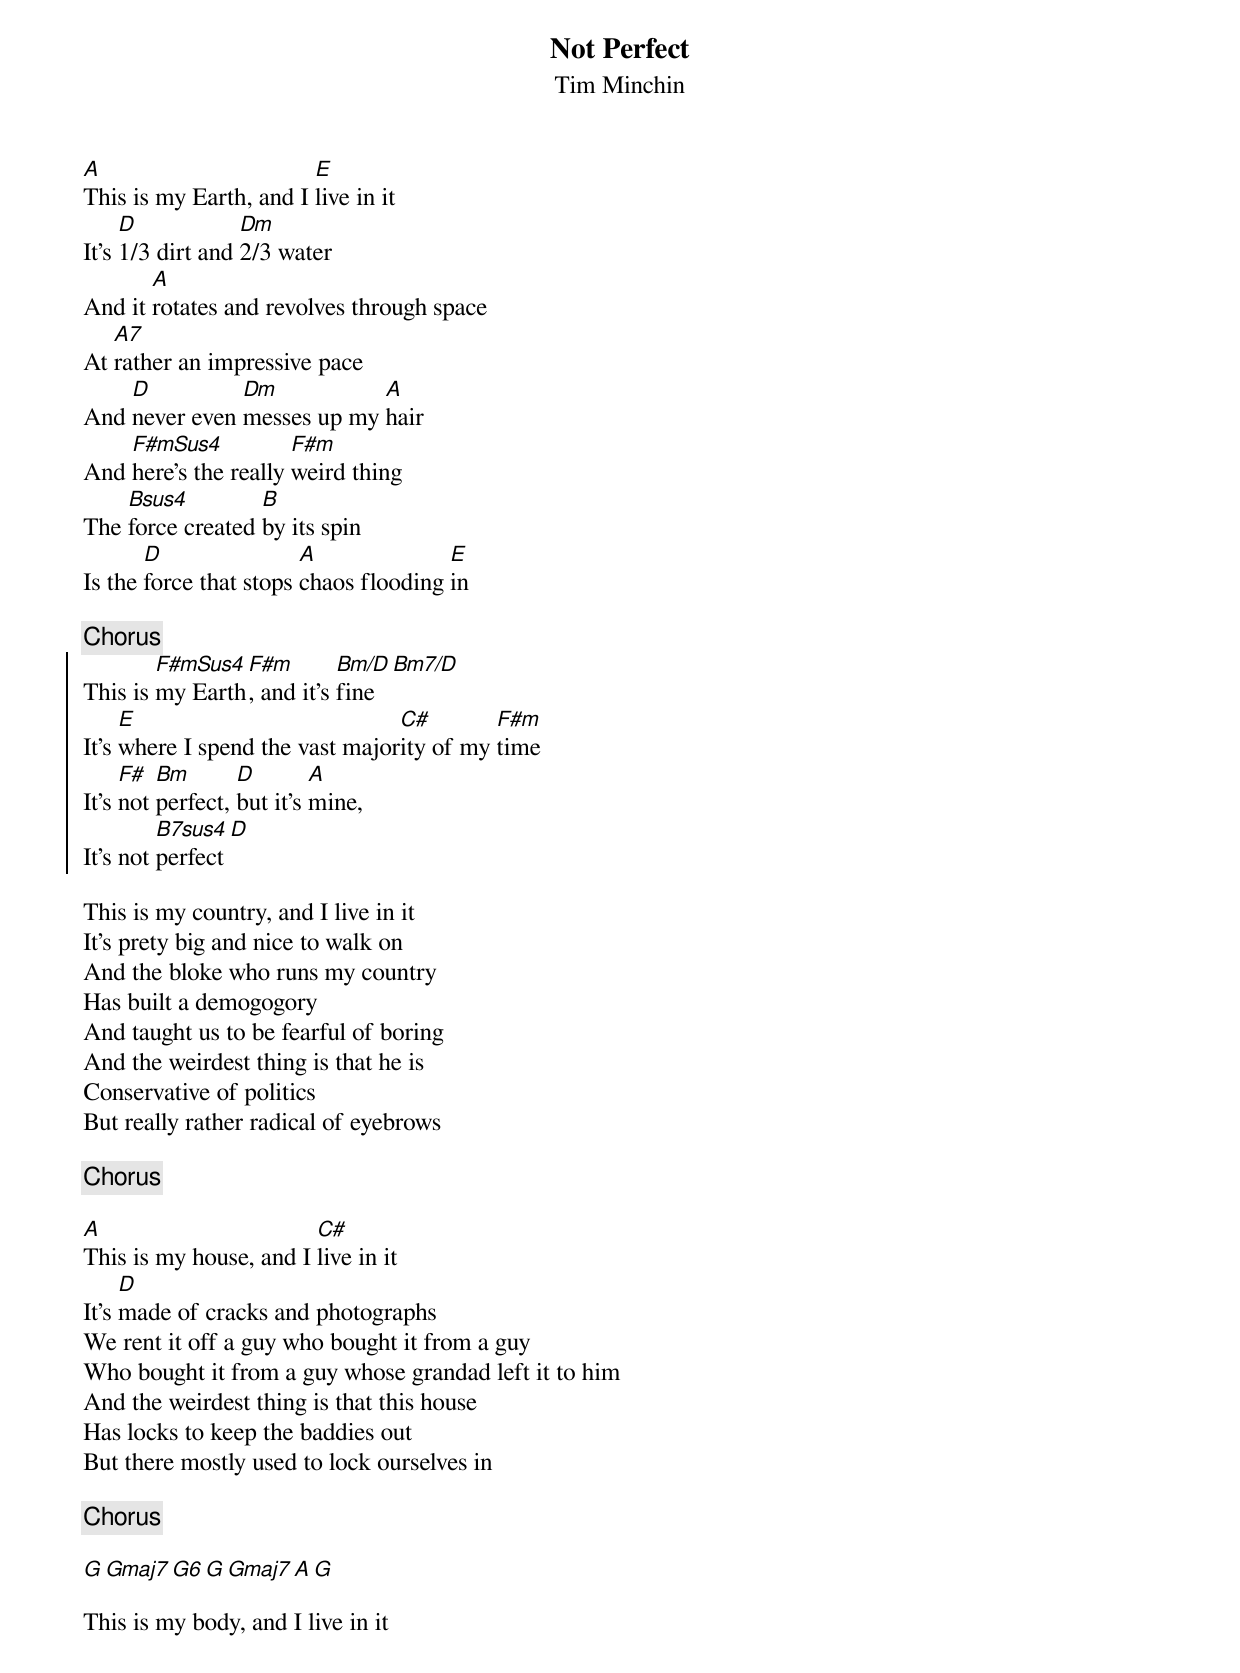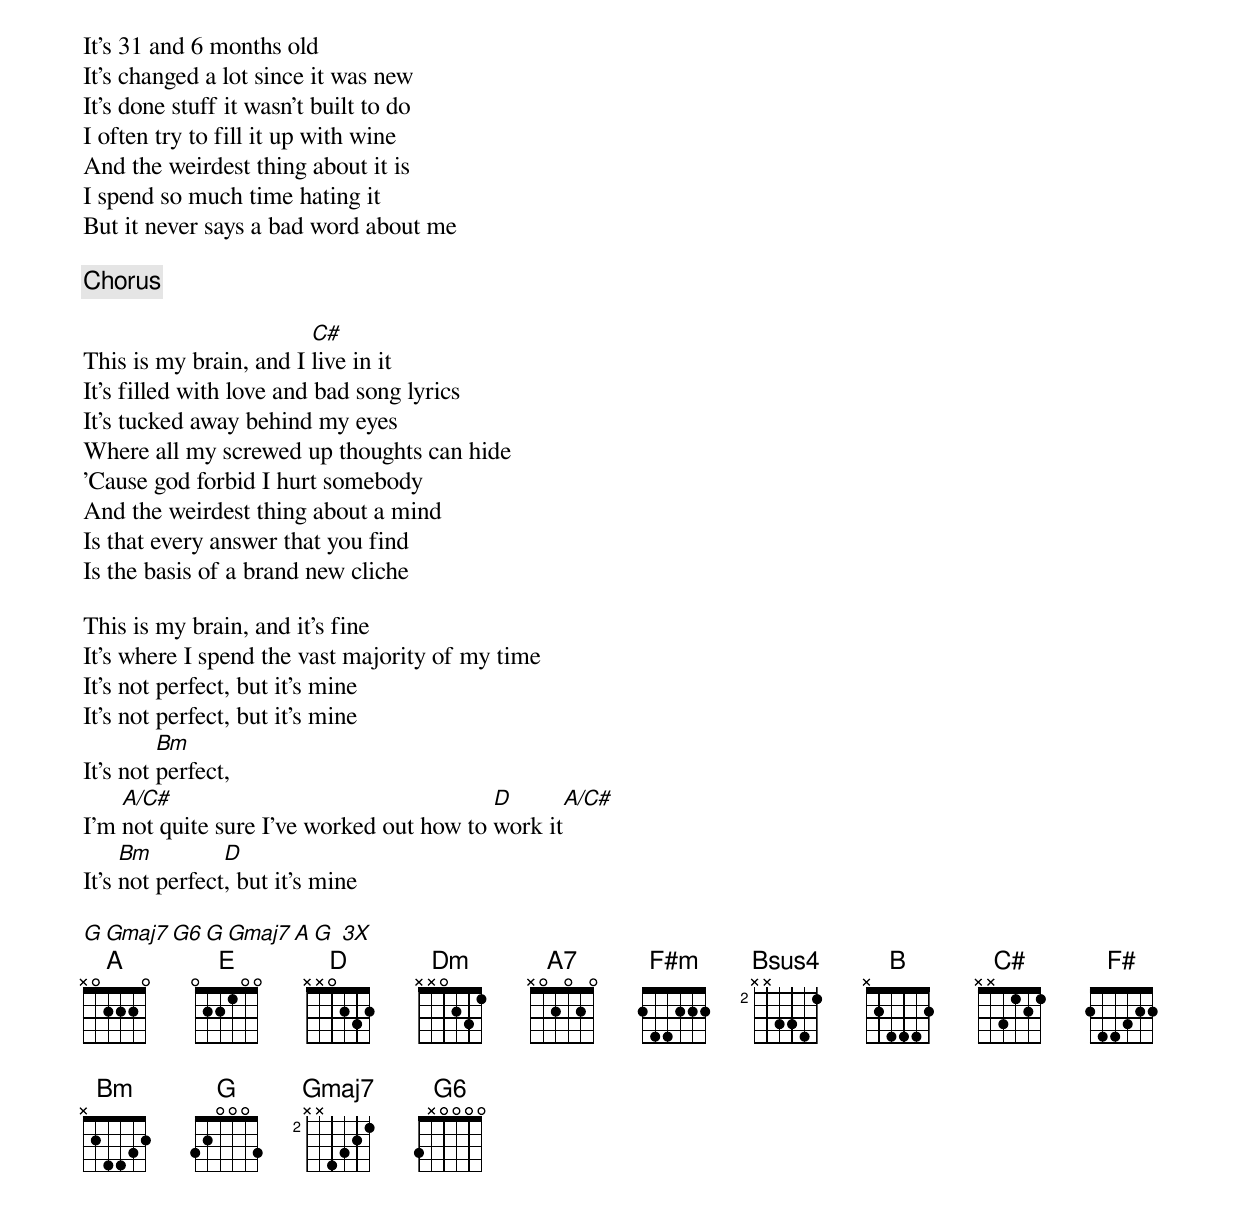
{title:Not Perfect}
{subtitle:Tim Minchin}
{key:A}

[A]This is my Earth, and I [E]live in it
It's [D]1/3 dirt and [Dm]2/3 water
And it [A]rotates and revolves through space
At [A7]rather an impressive pace
And [D]never even [Dm]messes up my [A]hair
And [F#mSus4]here's the really [F#m]weird thing
The [Bsus4]force created [B]by its spin
Is the [D]force that stops [A]chaos flooding [E]in

{c:Chorus}
{soc}
This is [F#mSus4]my Earth[F#m], and it's [Bm/D]fine[Bm7/D]
It's [E]where I spend the vast major[C#]ity of my [F#m]time
It's [F#]not [Bm]perfect, [D]but it's [A]mine,
It's not [B7sus4]perfect [D]
{eoc}

This is my country, and I live in it
It's prety big and nice to walk on
And the bloke who runs my country
Has built a demogogory
And taught us to be fearful of boring
And the weirdest thing is that he is
Conservative of politics
But really rather radical of eyebrows

{c:Chorus}

[A]This is my house, and I [C#]live in it
It's [D]made of cracks and photographs
We rent it off a guy who bought it from a guy
Who bought it from a guy whose grandad left it to him
And the weirdest thing is that this house
Has locks to keep the baddies out
But there mostly used to lock ourselves in

{c:Chorus}

[G][Gmaj7][G6][G][Gmaj7][A][G]

This is my body, and I live in it
It's 31 and 6 months old
It's changed a lot since it was new
It's done stuff it wasn't built to do
I often try to fill it up with wine
And the weirdest thing about it is
I spend so much time hating it
But it never says a bad word about me

{c:Chorus}

This is my brain, and I [C#]live in it
It's filled with love and bad song lyrics
It's tucked away behind my eyes
Where all my screwed up thoughts can hide
'Cause god forbid I hurt somebody
And the weirdest thing about a mind
Is that every answer that you find
Is the basis of a brand new cliche

This is my brain, and it's fine
It's where I spend the vast majority of my time
It's not perfect, but it's mine
It's not perfect, but it's mine
It's not [Bm]perfect,
I'm [A/C#]not quite sure I've worked out how to [D]work it[A/C#]
It's [Bm]not perfect[D], but it's mine

[G][Gmaj7][G6][G][Gmaj7][A][G] [3X]
